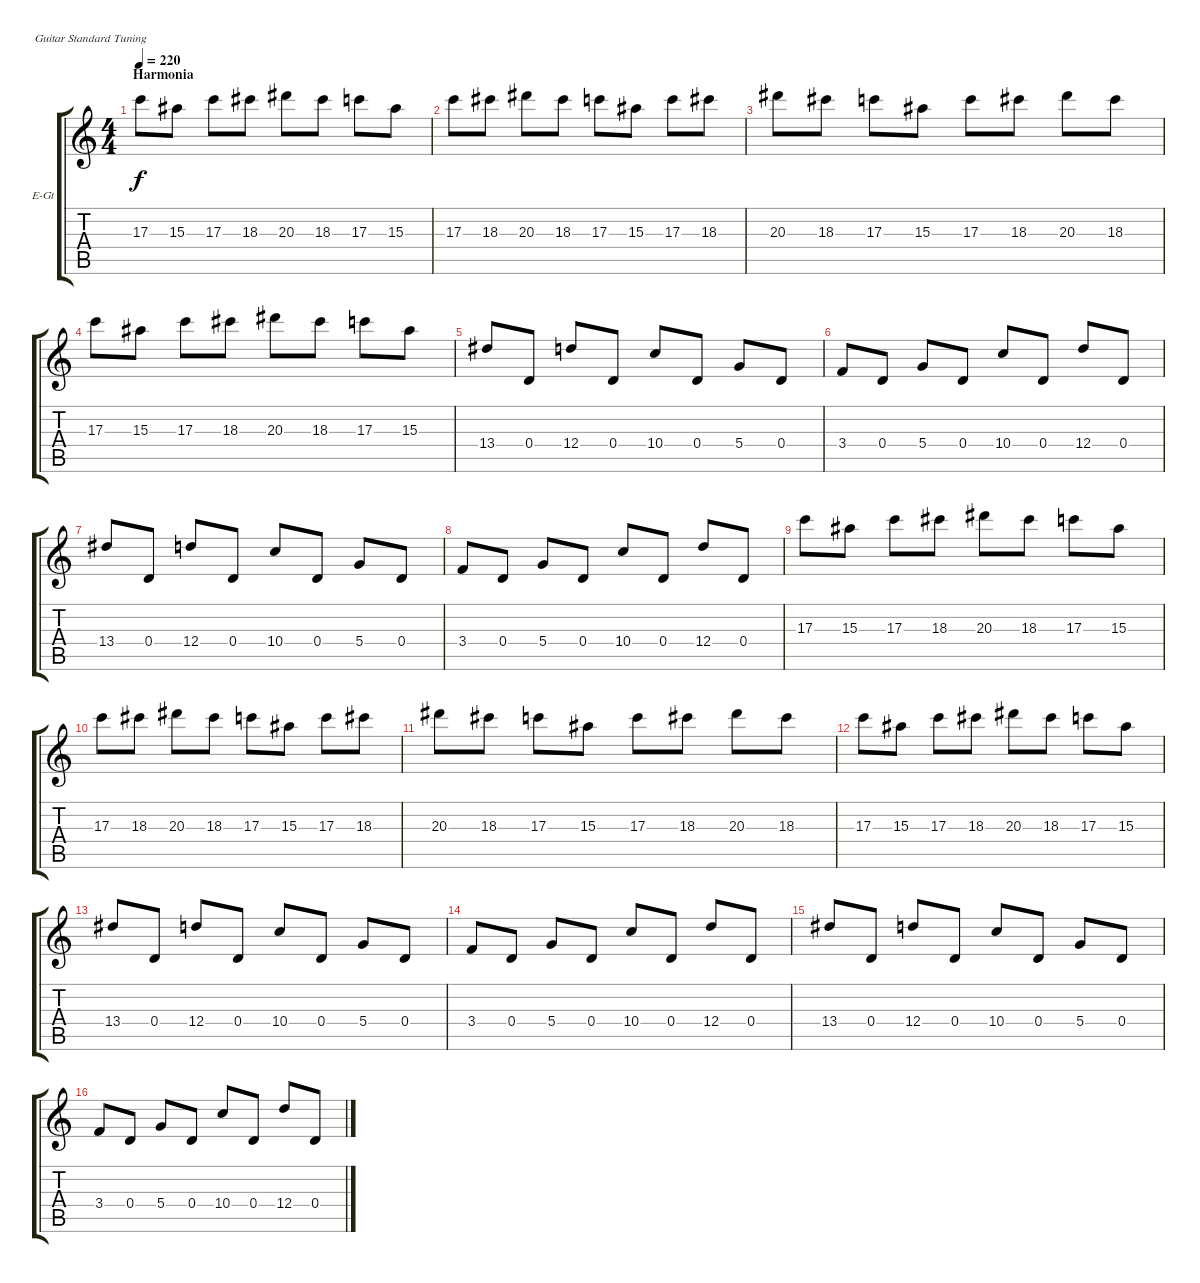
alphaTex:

\defaultSystemsLayout 4
\bracketExtendMode groupsimilarinstruments
\firstSystemTrackNameOrientation horizontal
\otherSystemsTrackNameOrientation horizontal
\track ("Electric Guitar" "E-Gt") {instrument distortionguitar}
\staff {score tabs}
\tuning (E4 B3 G3 D3 A2 E2)
\ts (4 4)
\section ("" "Harmonia")
\tempo 220
\clef g2
\ks c
17.3.8{dy f} 15.3.8 17.3.8 18.3.8 20.3.8 18.3.8 17.3.8 15.3.8 |
17.3.8 18.3.8 20.3.8 18.3.8 17.3.8 15.3.8 17.3.8 18.3.8 |
20.3.8 18.3.8 17.3.8 15.3.8 17.3.8 18.3.8 20.3.8 18.3.8 |
17.3.8 15.3.8 17.3.8 18.3.8 20.3.8 18.3.8 17.3.8 15.3.8 |
13.4.8 0.4.8 12.4.8 0.4.8 10.4.8 0.4.8 5.4.8 0.4.8 |
3.4.8 0.4.8 5.4.8 0.4.8 10.4.8 0.4.8 12.4.8 0.4.8 |
13.4.8 0.4.8 12.4.8 0.4.8 10.4.8 0.4.8 5.4.8 0.4.8 |
3.4.8 0.4.8 5.4.8 0.4.8 10.4.8 0.4.8 12.4.8 0.4.8 |
17.3.8 15.3.8 17.3.8 18.3.8 20.3.8 18.3.8 17.3.8 15.3.8 |
17.3.8 18.3.8 20.3.8 18.3.8 17.3.8 15.3.8 17.3.8 18.3.8 |
20.3.8 18.3.8 17.3.8 15.3.8 17.3.8 18.3.8 20.3.8 18.3.8 |
17.3.8 15.3.8 17.3.8 18.3.8 20.3.8 18.3.8 17.3.8 15.3.8 |
13.4.8 0.4.8 12.4.8 0.4.8 10.4.8 0.4.8 5.4.8 0.4.8 |
3.4.8 0.4.8 5.4.8 0.4.8 10.4.8 0.4.8 12.4.8 0.4.8 |
13.4.8 0.4.8 12.4.8 0.4.8 10.4.8 0.4.8 5.4.8 0.4.8 |
3.4.8 0.4.8 5.4.8 0.4.8 10.4.8 0.4.8 12.4.8 0.4.8
